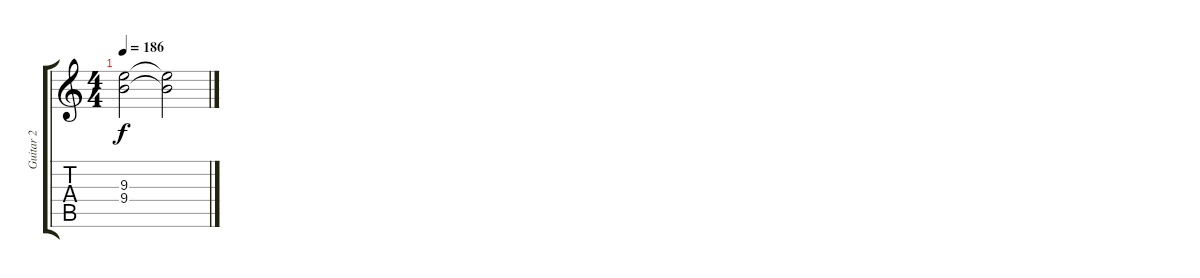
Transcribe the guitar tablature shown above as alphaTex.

\track ("Guitar 2" "Guitar 2") {instrument overdrivenguitar}
\staff {score tabs}
\tuning (E4 B3 G3 D3 A2 E2) {hide}
\ts (4 4)
\tempo 186
\clef g2
\ks c
(9.3 9.4).2{dy f} (9.3{t} 9.4{t}).2{volume 4}
